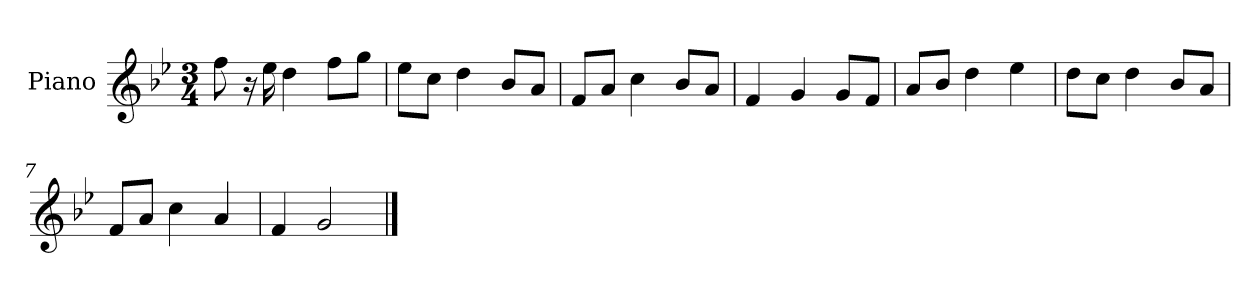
**kern
*part1
*staff1
*I"Piano
*I'P-no
*clefG2
*k[b-e-]
*M3/4
*MM181
=1
8ff\
16r
16ee-\
4dd\
8ff\L
8gg\J
=2
8ee-\L
8cc\J
4dd\
8b-/L
8a/J
=3
8f/L
8a/J
4cc\
8b-/L
8a/J
=4
4f/
4g/
8g/L
8f/J
=5
8a/L
8b-/J
4dd\
4ee-\
=6
8dd\L
8cc\J
4dd\
8b-/L
8a/J
=7
8f/L
8a/J
4cc\
4a/
=8
4f/
2g/
==
*-
